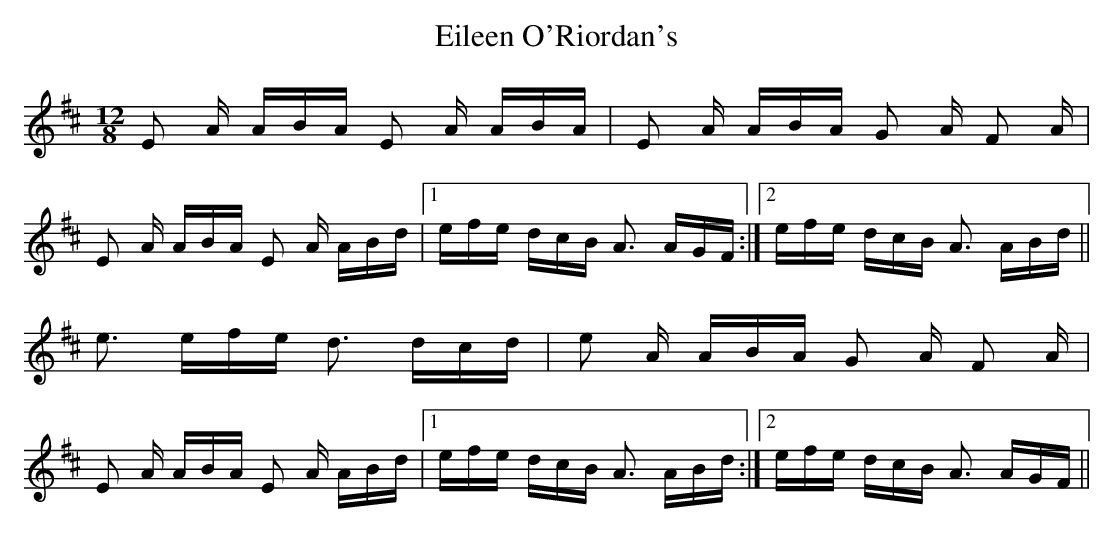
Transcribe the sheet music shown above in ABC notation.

X:1
T:Eileen O'Riordan's
M:12/8
L:1/16
K:EDor
E2 A ABA E2 A ABA|E2 A ABA G2 A F2 A|
E2 A ABA E2 A ABd|1 efe dcB A3 AGF:|2 efe dcB A3 ABd||
e3 efe d3 dcd|e2 A ABA G2 A F2 A|
E2 A ABA E2 A ABd|1 efe dcB A3 ABd :|2 efe dcB A3 AGF||
